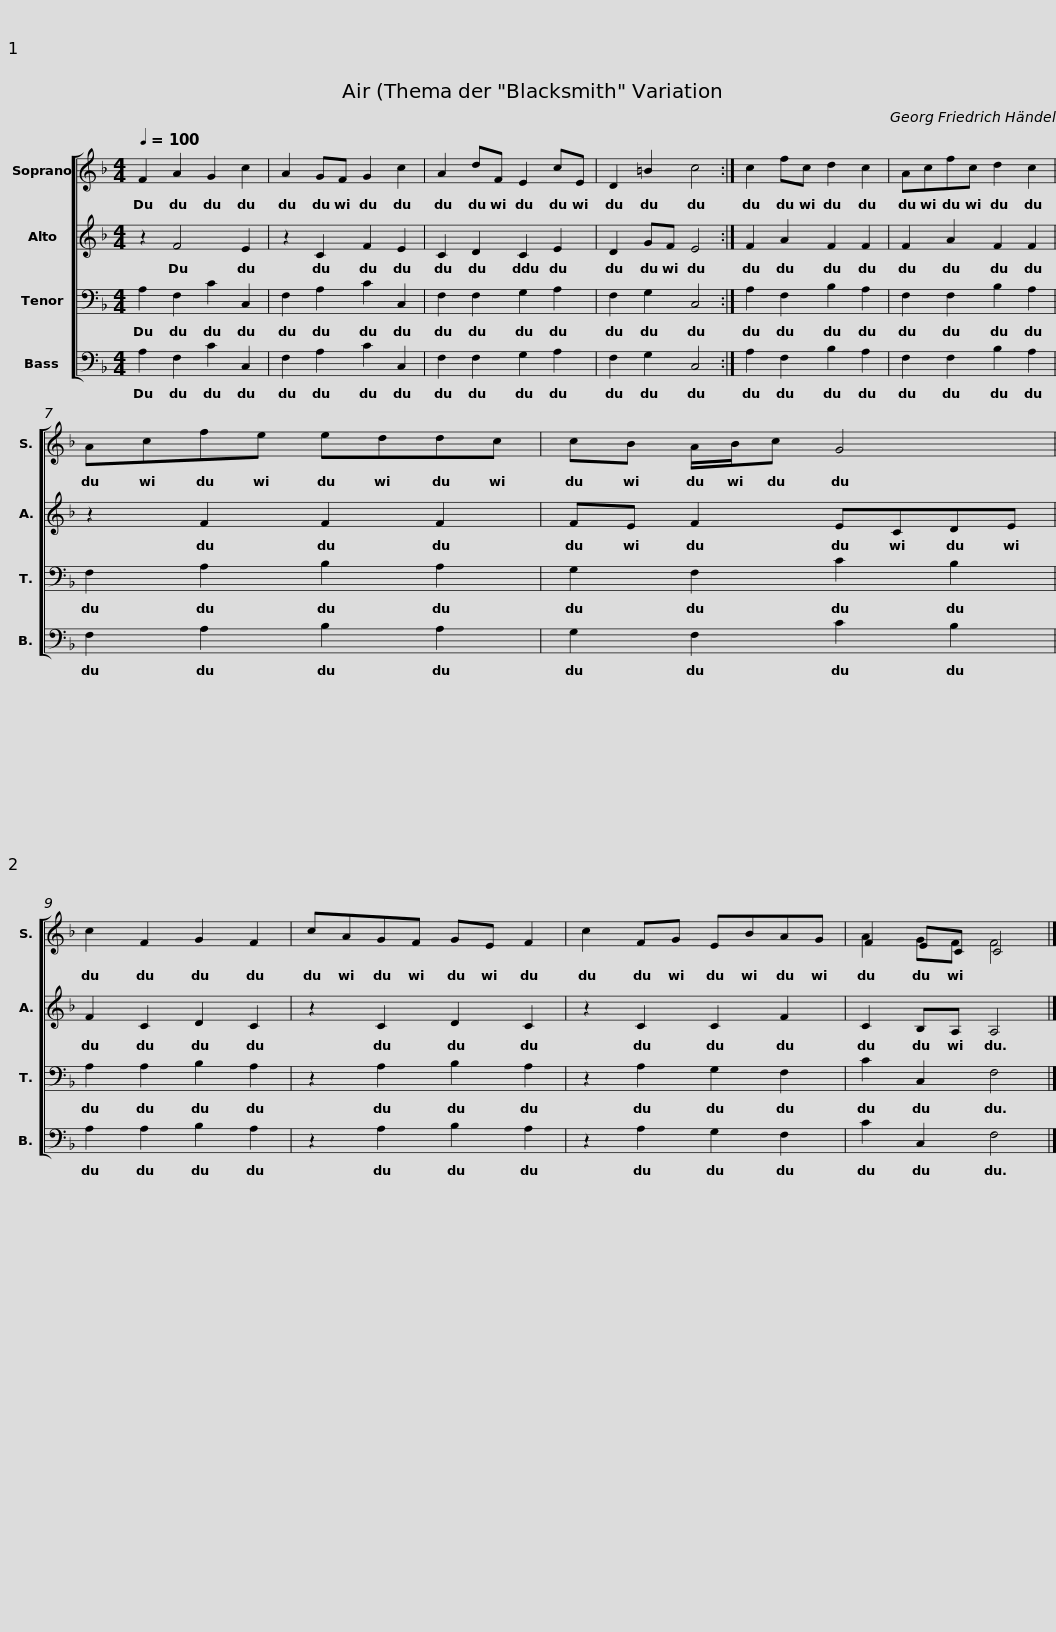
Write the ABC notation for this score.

X:1
%%score [ ( 1 2 ) 3 4 5 ]
L:1/8
Q:1/4=100
M:4/4
I:linebreak $
K:F
V:1 treble
V:2 treble
V:3 treble
V:4 bass
V:5 bass
V:1
 F2 A2 G2 c2 | A2 GF G2 c2 | A2 dF E2 cE | D2 =B2 c4 :| c2 fc d2 c2 |$ %5
 Acfc d2 c2 | Acfe eddc | cB A/B/c G4 | c2 F2 G2 F2 |$ cAGF GE F2 | %10
 c2 FG EBAG | F2 EC C4 |] %12
V:2
 x8 | x8 | x8 | x8 :| x8 |$ %5
 x8 | x8 | x8 | x8 |$ x8 | %10
 x8 | A2 GF F4 |] %12
V:3
 z2 F4 E2 | z2 C2 F2 E2 | C2 D2 C2 E2 | D2 GF E4 :| F2 A2 F2 F2 |$ %5
 F2 A2 F2 F2 | z2 F2 F2 F2 | FE F2 ECDE | F2 C2 D2 C2 |$ z2 C2 D2 C2 | %10
 z2 C2 C2 F2 | C2 B,A, A,4 |] %12
V:4
 A,2 F,2 C2 C,2 | F,2 A,2 C2 C,2 | F,2 F,2 G,2 A,2 | F,2 G,2 C,4 :| A,2 F,2 B,2 A,2 |$ %5
 F,2 F,2 B,2 A,2 | F,2 A,2 B,2 A,2 | G,2 F,2 C2 B,2 | A,2 A,2 B,2 A,2 |$ z2 A,2 B,2 A,2 | %10
 z2 A,2 G,2 F,2 | C2 C,2 F,4 |] %12
V:5
 A,2 F,2 C2 C,2 | F,2 A,2 C2 C,2 | F,2 F,2 G,2 A,2 | F,2 G,2 C,4 :| A,2 F,2 B,2 A,2 |$ %5
 F,2 F,2 B,2 A,2 | F,2 A,2 B,2 A,2 | G,2 F,2 C2 B,2 | A,2 A,2 B,2 A,2 |$ z2 A,2 B,2 A,2 | %10
 z2 A,2 G,2 F,2 | C2 C,2 F,4 |] %12
